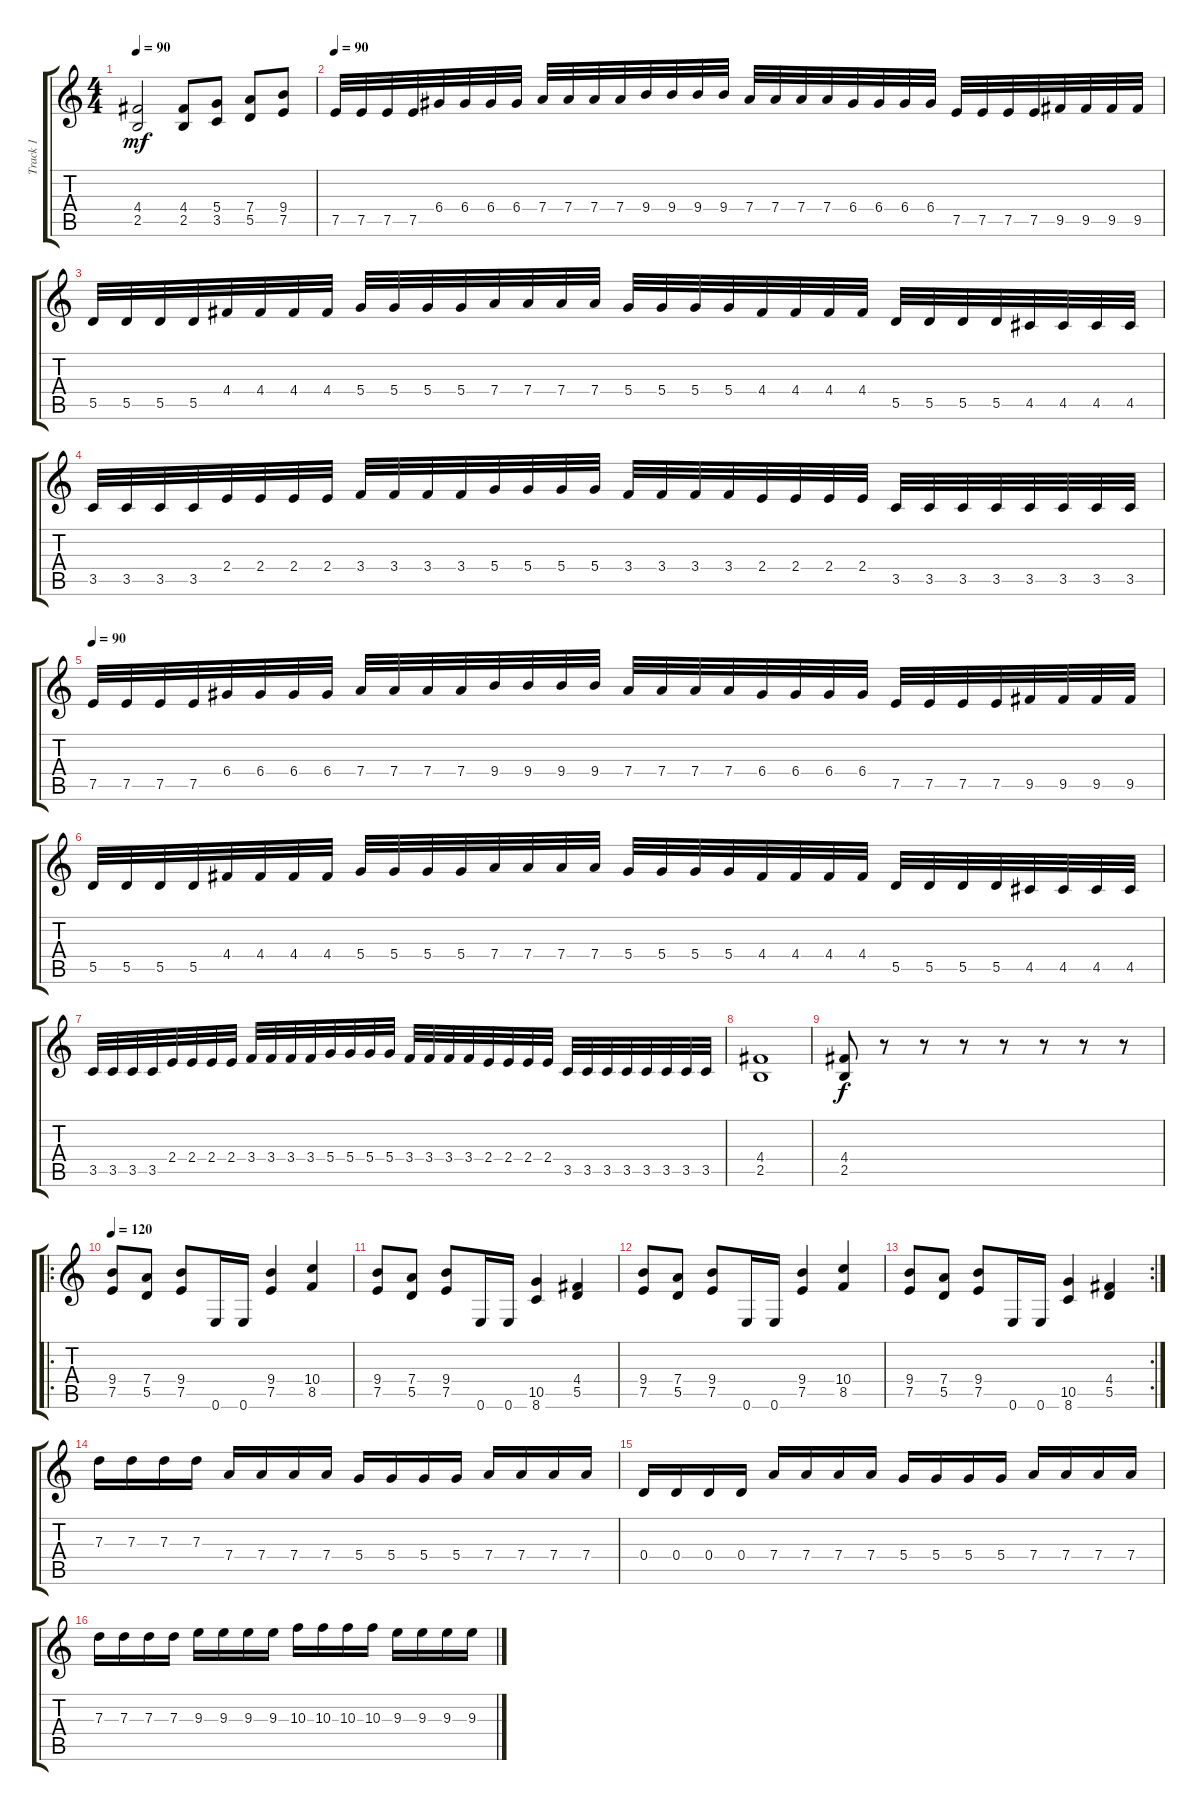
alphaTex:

\track ("Track 1" "Track 1") {instrument distortionguitar}
\staff {score tabs}
\tuning (E4 B3 G3 D3 A2 E2) {hide}
\ts (4 4)
\tempo 90
\clef g2
\ks c
(4.4 2.5).2{dy mf} (4.4 2.5).8 (5.4 3.5).8 (7.4 5.5).8 (9.4 7.5).8 |
\tempo 90
7.5.32 7.5.32 7.5.32 7.5.32 6.4.32 6.4.32 6.4.32 6.4.32 7.4.32 7.4.32 7.4.32 7.4.32 9.4.32 9.4.32 9.4.32 9.4.32 7.4.32 7.4.32 7.4.32 7.4.32 6.4.32 6.4.32 6.4.32 6.4.32 7.5.32 7.5.32 7.5.32 7.5.32 9.5.32 9.5.32 9.5.32 9.5.32 |
5.5.32 5.5.32 5.5.32 5.5.32 4.4.32 4.4.32 4.4.32 4.4.32 5.4.32 5.4.32 5.4.32 5.4.32 7.4.32 7.4.32 7.4.32 7.4.32 5.4.32 5.4.32 5.4.32 5.4.32 4.4.32 4.4.32 4.4.32 4.4.32 5.5.32 5.5.32 5.5.32 5.5.32 4.5.32 4.5.32 4.5.32 4.5.32 |
3.5.32 3.5.32 3.5.32 3.5.32 2.4.32 2.4.32 2.4.32 2.4.32 3.4.32 3.4.32 3.4.32 3.4.32 5.4.32 5.4.32 5.4.32 5.4.32 3.4.32 3.4.32 3.4.32 3.4.32 2.4.32 2.4.32 2.4.32 2.4.32 3.5.32 3.5.32 3.5.32 3.5.32 3.5.32 3.5.32 3.5.32 3.5.32 |
\tempo 90
7.5.32 7.5.32 7.5.32 7.5.32 6.4.32 6.4.32 6.4.32 6.4.32 7.4.32 7.4.32 7.4.32 7.4.32 9.4.32 9.4.32 9.4.32 9.4.32 7.4.32 7.4.32 7.4.32 7.4.32 6.4.32 6.4.32 6.4.32 6.4.32 7.5.32 7.5.32 7.5.32 7.5.32 9.5.32 9.5.32 9.5.32 9.5.32 |
5.5.32 5.5.32 5.5.32 5.5.32 4.4.32 4.4.32 4.4.32 4.4.32 5.4.32 5.4.32 5.4.32 5.4.32 7.4.32 7.4.32 7.4.32 7.4.32 5.4.32 5.4.32 5.4.32 5.4.32 4.4.32 4.4.32 4.4.32 4.4.32 5.5.32 5.5.32 5.5.32 5.5.32 4.5.32 4.5.32 4.5.32 4.5.32 |
3.5.32 3.5.32 3.5.32 3.5.32 2.4.32 2.4.32 2.4.32 2.4.32 3.4.32 3.4.32 3.4.32 3.4.32 5.4.32 5.4.32 5.4.32 5.4.32 3.4.32 3.4.32 3.4.32 3.4.32 2.4.32 2.4.32 2.4.32 2.4.32 3.5.32 3.5.32 3.5.32 3.5.32 3.5.32 3.5.32 3.5.32 3.5.32 |
(4.4 2.5).1 |
(4.4 2.5).8{dy f} r.8 r.8 r.8 r.8 r.8 r.8 r.8 |
\ro
\tempo 120
(9.4 7.5).8 (7.4 5.5).8 (9.4 7.5).8 0.6.16 0.6.16 (9.4 7.5).4 (10.4 8.5).4 |
(9.4 7.5).8 (7.4 5.5).8 (9.4 7.5).8 0.6.16 0.6.16 (10.5 8.6).4 (4.4 5.5).4 |
(9.4 7.5).8 (7.4 5.5).8 (9.4 7.5).8 0.6.16 0.6.16 (9.4 7.5).4 (10.4 8.5).4 |
\rc 2
(9.4 7.5).8 (7.4 5.5).8 (9.4 7.5).8 0.6.16 0.6.16 (10.5 8.6).4 (4.4 5.5).4 |
7.3.16 7.3.16 7.3.16 7.3.16 7.4.16 7.4.16 7.4.16 7.4.16 5.4.16 5.4.16 5.4.16 5.4.16 7.4.16 7.4.16 7.4.16 7.4.16 |
0.4.16 0.4.16 0.4.16 0.4.16 7.4.16 7.4.16 7.4.16 7.4.16 5.4.16 5.4.16 5.4.16 5.4.16 7.4.16 7.4.16 7.4.16 7.4.16 |
7.3.16 7.3.16 7.3.16 7.3.16 9.3.16 9.3.16 9.3.16 9.3.16 10.3.16 10.3.16 10.3.16 10.3.16 9.3.16 9.3.16 9.3.16 9.3.16
